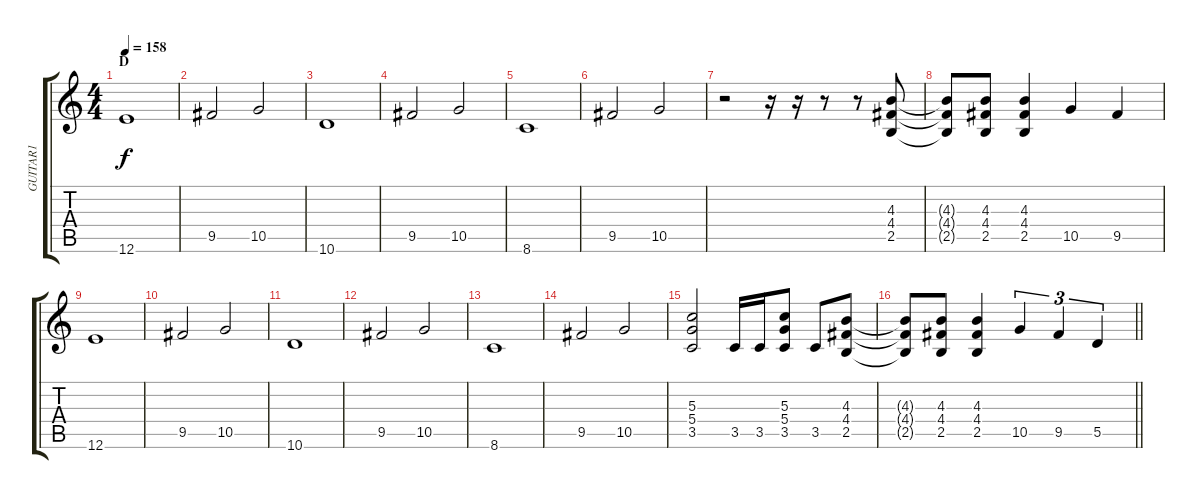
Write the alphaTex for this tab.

\track ("GUITAR1" "GUITAR1") {instrument distortionguitar}
\staff {score tabs}
\tuning (E4 B3 G3 D3 A2 E2) {hide}
\ts (4 4)
\section ("" "D")
\tempo 158
\clef g2
\ks c
12.6.1{dy f} |
9.5.2 10.5.2 |
10.6.1 |
9.5.2 10.5.2 |
8.6.1 |
9.5.2 10.5.2 |
r.2 r.16 r.16 r.8 r.8 (4.3 4.4 2.5).8 |
(4.3{t} 4.4{t} 2.5{t}).8 (4.3 4.4 2.5).8 (4.3 4.4 2.5).4 10.5.4 9.5.4 |
12.6.1 |
9.5.2 10.5.2 |
10.6.1 |
9.5.2 10.5.2 |
8.6.1 |
9.5.2 10.5.2 |
(5.3 5.4 3.5).2 3.5.16 3.5.16 (5.3 5.4 3.5).8 3.5.8 (4.3 4.4 2.5).8 |
\barLineRight lightlight
(4.3{t} 4.4{t} 2.5{t}).8 (4.3 4.4 2.5).8 (4.3 4.4 2.5).4 10.5.4{tu (3 2)} 9.5.4{tu (3 2)} 5.5.4{tu (3 2)}
